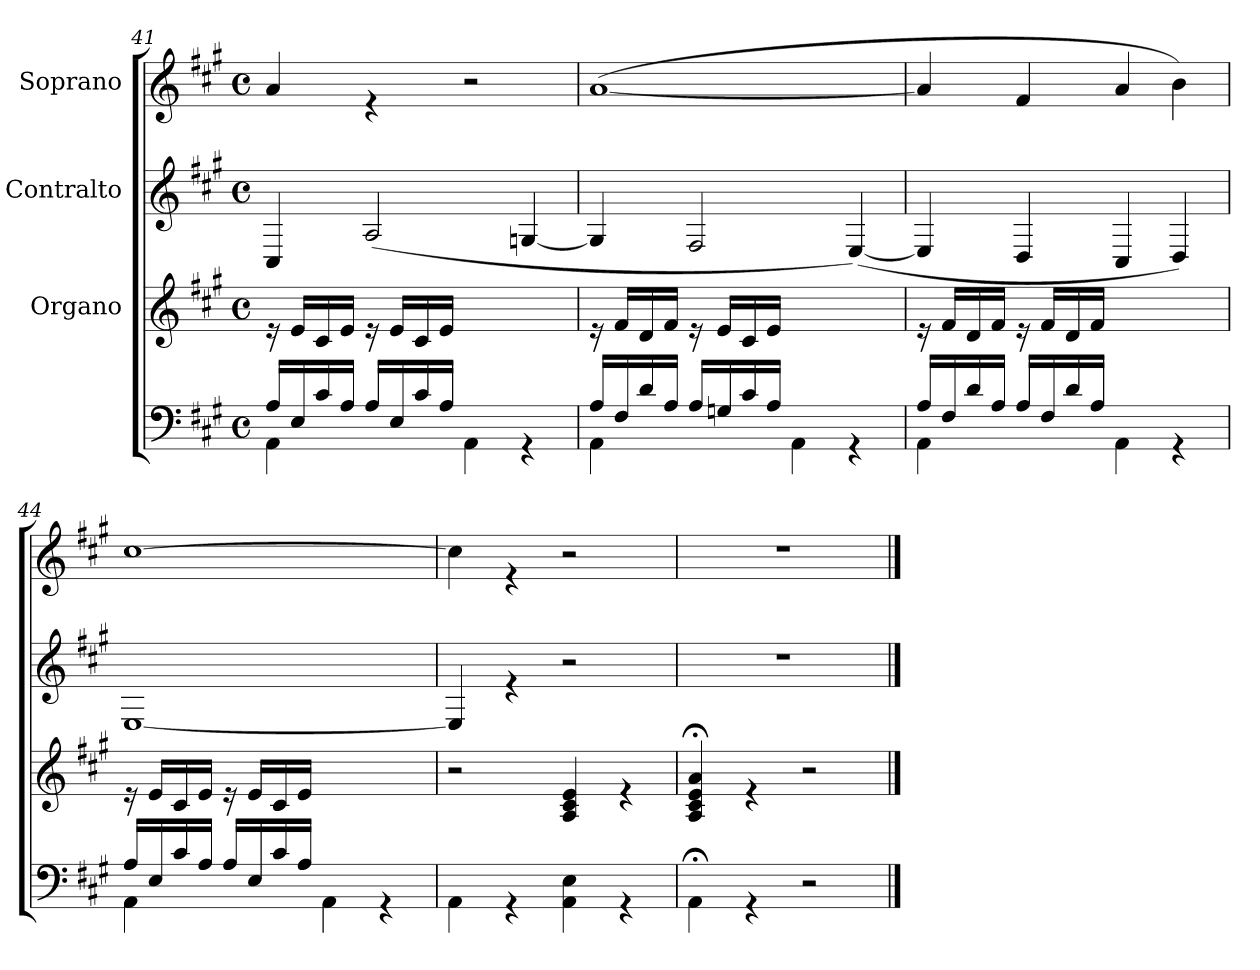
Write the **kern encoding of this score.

**kern	**kern	**kern	**kern
*part4	*part3	*part2	*part1
*staff4	*staff3	*staff2	*staff1
*	*I"Organo	*I"Contralto	*I"Soprano
*clefF4	*clefG2	*clefG2	*clefG2
*	*	*ITrd-7c-12	*
*k[f#c#g#]	*k[f#c#g#]	*k[f#c#g#]	*k[f#c#g#]
*A:	*A:	*A:	*A:
*M4/4	*M4/4	*M4/4	*M4/4
*met(c)	*met(c)	*met(c)	*met(c)
=41	=41	=41	=41
*^	*	*	*
4AA\	16A/LL	16rd	4c#/	4a/
.	16E/	16e/LL	.	.
.	16c#/	16c#/	.	.
.	16A/JJ	16e/JJ	.	.
4ryy	16A/LL	16rd	(<2a/	4re
.	16E/	16e/LL	.	.
.	16c#/	16c#/	.	.
.	16A/JJ	16e/JJ	.	.
4AA\	2ryy	2ryy	.	2r
4rGG	.	.	[<4gn/	.
=42	=42	=42	=42	=42
4AA\	16A/LL	16rd	4g/]	(<[<1a
.	16F#/	16f#/LL	.	.
.	16d/	16d/	.	.
.	16A/JJ	16f#/JJ	.	.
4ryy	16A/LL	16rd	2f#/	.
.	16Gn/	16e/LL	.	.
.	16c#/	16c#/	.	.
.	16A/JJ	16e/JJ	.	.
4AA\	2ryy	2ryy	.	.
4rGG	.	.	(<[<4e/)	.
!!LO:LB:g=z
=43	=43	=43	=43	=43
*	*	*	*	*MM70
4AA\	16A/LL	16rd	4e/]	4a/]
.	16F#/	16f#/LL	.	.
.	16d/	16d/	.	.
.	16A/JJ	16f#/JJ	.	.
4ryy	16A/LL	16rd	4d/	4f#/
.	16F#/	16f#/LL	.	.
.	16d/	16d/	.	.
.	16A/JJ	16f#/JJ	.	.
4AA\	2ryy	2ryy	4c#/	4a/
4rGG	.	.	4d/)	4b\)
=44	=44	=44	=44	=44
*	*	*	*	*MM68
4AA\	16A/LL	16rd	[<1e	[>1cc#
.	16E/	16e/LL	.	.
.	16c#/	16c#/	.	.
.	16A/JJ	16e/JJ	.	.
4ryy	16A/LL	16rd	.	.
.	16E/	16e/LL	.	.
.	16c#/	16c#/	.	.
.	16A/JJ	16e/JJ	.	.
4AA\	2ryy	2ryy	.	.
4rGG	.	.	.	.
*v	*v	*	*	*
=45	=45	=45	=45
*	*	*	*MM60
4AA\	2r	4e/]	4cc#\]
4rGG	.	4re	4re
4AA\ 4E\	4A/ 4c#/ 4e/	2r	2r
4rGG	4re	.	.
=46	=46	=46	=46
*	*	*	*MM50
4AA;\	4A/; 4c#/; 4e/; 4a/;	1r	1r
4rGG	4re	.	.
2r	2r	.	.
==	==	==	==
*-	*-	*-	*-
